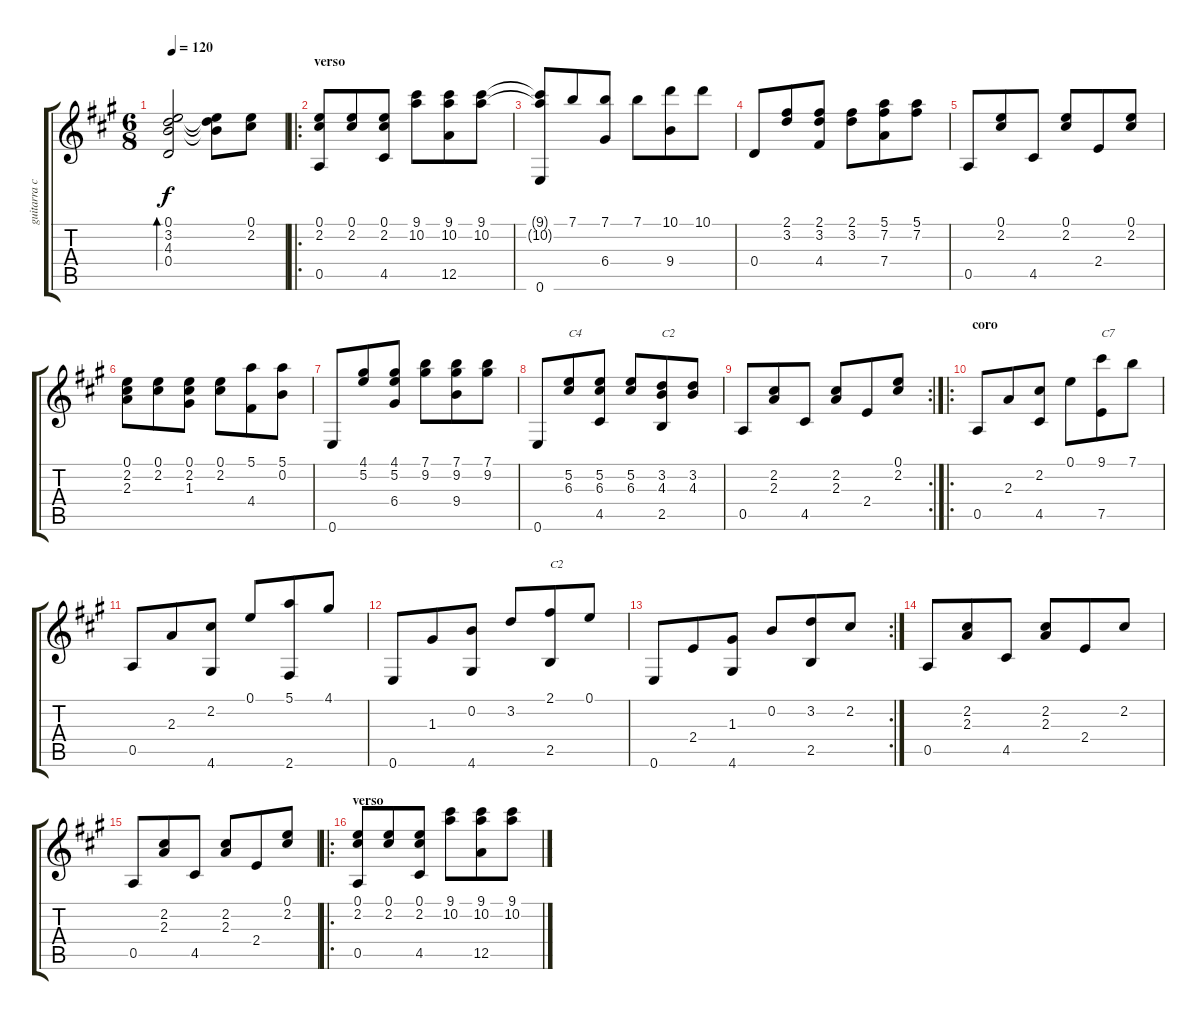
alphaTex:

\track ("guitarra clasica" "guitarra c") {instrument acousticguitarsteel}
\staff {score tabs}
\tuning (E4 B3 G3 D3 A2 E2) {hide}
\ts (6 8)
\tempo 120
\tempo 60
\tempo 120
\clef g2
\ks a
(0.1 3.2 4.3 0.4).2{bd 480 dy f instrument acousticguitarsteel} (0.1{t} 3.2{t} 4.3{t}).8 (0.1 2.2).8 |
\ro
\section ("" "verso")
(0.1 2.2 0.5).8 (0.1 2.2).8 (0.1 2.2 4.5).8 (9.1 10.2).8 (9.1 10.2 12.5).8 (9.1 10.2).8 |
(9.1{t} 10.2{t} 0.6).8 7.1.8 (7.1 6.4).8 7.1.8 (10.1 9.4).8 10.1.8 |
0.4.8 (2.1 3.2).8 (2.1 3.2 4.4).8 (2.1 3.2).8 (5.1 7.2 7.4).8 (5.1 7.2).8 |
0.5.8 (0.1 2.2).8 4.5.8 (0.1 2.2).8 2.4.8 (0.1 2.2).8 |
(0.1 2.2 2.3).8 (0.1 2.2).8 (0.1 2.2 1.3).8 (0.1 2.2).8 (5.1 4.4).8 (5.1 0.2).8 |
0.6.8 (4.1 5.2).8 (4.1 5.2 6.4).8 (7.1 9.2).8 (7.1 9.2 9.4).8 (7.1 9.2).8 |
0.6.8 (5.2 6.3).8{txt "C4"} (5.2 6.3 4.5).8 (5.2 6.3).8 (3.2 4.3 2.5).8{txt "C2"} (3.2 4.3).8 |
\rc 2
0.5.8 (2.2 2.3).8 4.5.8 (2.2 2.3).8 2.4.8 (0.1 2.2).8 |
\ro
\section ("" "coro")
0.5.8 2.3.8 (2.2 4.5).8 0.1.8 (9.1 7.5).8{txt "C7"} 7.1.8 |
0.5.8 2.3.8 (2.2 4.6).8 0.1.8 (5.1 2.6).8 4.1.8 |
0.6.8 1.3.8 (0.2 4.6).8 3.2.8 (2.1 2.5).8{txt "C2"} 0.1.8 |
\rc 2
0.6.8 2.4.8 (1.3 4.6).8 0.2.8 (3.2 2.5).8 2.2.8 |
0.5.8 (2.2 2.3).8 4.5.8 (2.2 2.3).8 2.4.8 2.2.8 |
0.5.8 (2.2 2.3).8 4.5.8 (2.2 2.3).8 2.4.8 (0.1 2.2).8 |
\ro
\section ("" "verso")
(0.1 2.2 0.5).8 (0.1 2.2).8 (0.1 2.2 4.5).8 (9.1 10.2).8 (9.1 10.2 12.5).8 (9.1 10.2).8
